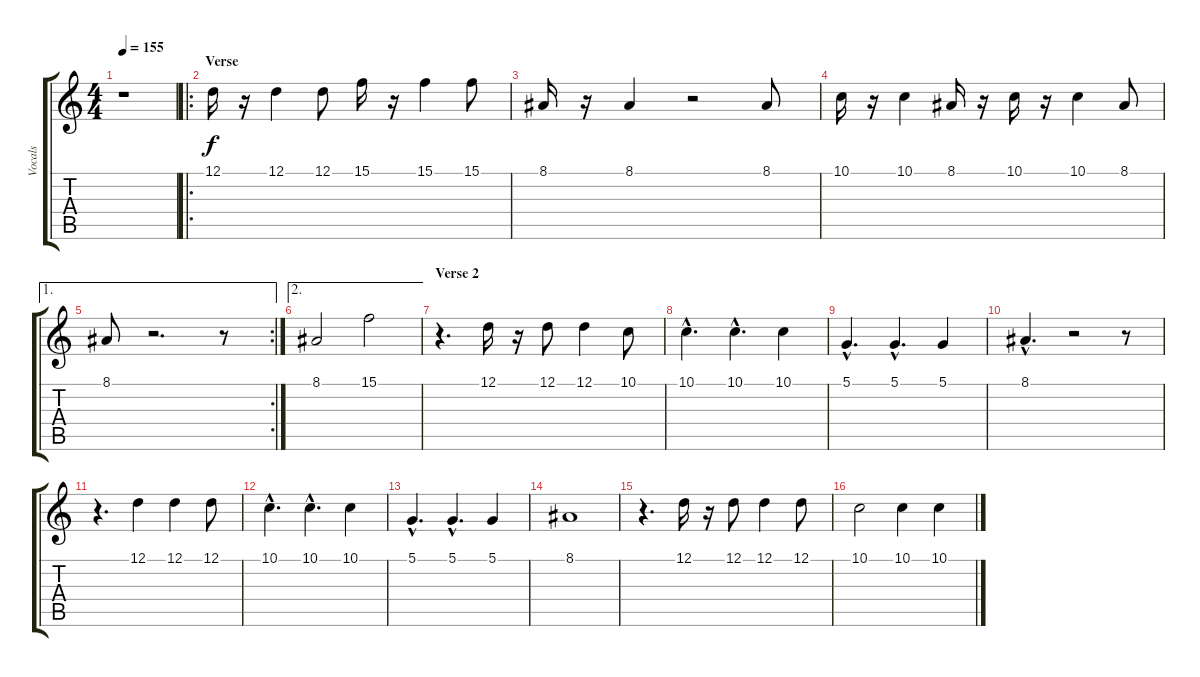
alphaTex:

\track ("Vocals" "Vocals") {instrument sopranosax}
\staff {score tabs}
\tuning (D4 A3 F3 C3 G2 D2) {hide}
\ts (4 4)
\tempo 155
\clef g2
\ks c
r.1{dy f} |
\ro
\section ("" "Verse")
12.1.16 r.16 12.1.4 12.1.8 15.1.16 r.16 15.1.4 15.1.8 |
8.1.16 r.16 8.1.4 r.2 8.1.8 |
10.1.16 r.16 10.1.4 8.1.16 r.16 10.1.16 r.16 10.1.4 8.1.8 |
\ae 1
\rc 2
8.1.8 r.2{d} r.8 |
\ae 2
8.1.2 15.1.2 |
\section ("" "Verse 2")
r.4{d} 12.1.16 r.16 12.1.8 12.1.4 10.1.8 |
10.1{hac}.4{d} 10.1{hac}.4{d} 10.1.4 |
5.1{hac}.4{d} 5.1{hac}.4{d} 5.1.4 |
8.1{hac}.4{d} r.2 r.8 |
r.4{d} 12.1.4 12.1.4 12.1.8 |
10.1{hac}.4{d} 10.1{hac}.4{d} 10.1.4 |
5.1{hac}.4{d} 5.1{hac}.4{d} 5.1.4 |
8.1.1 |
r.4{d} 12.1.16 r.16 12.1.8 12.1.4 12.1.8 |
10.1.2 10.1.4 10.1.4
